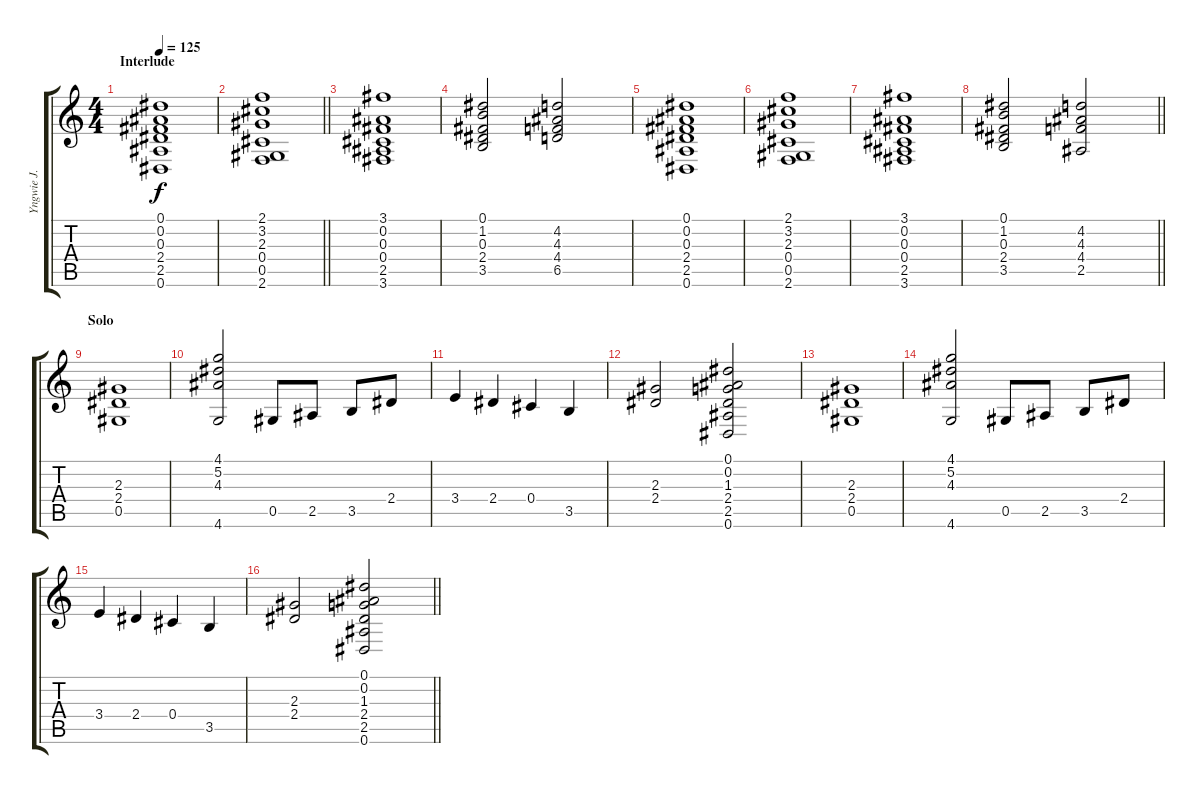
\track ("Yngwie J. Malmsteen" "Yngwie J. ") {instrument overdrivenguitar}
\staff {score tabs}
\tuning (Eb4 Bb3 Gb3 Db3 Ab2 Eb2) {hide}
\ts (4 4)
\section ("" "Interlude")
\tempo 125
\clef g2
\ks c
(0.1 0.2 0.3 2.4 2.5 0.6).1{dy f} |
\barLineRight lightlight
(2.1 3.2 2.3 0.4 0.5 2.6).1 |
(3.1 0.2 0.3 0.4 2.5 3.6).1 |
(0.1 1.2 0.3 2.4 3.5).2 (4.2 4.3 4.4 6.5).2 |
(0.1 0.2 0.3 2.4 2.5 0.6).1 |
(2.1 3.2 2.3 0.4 0.5 2.6).1 |
(3.1 0.2 0.3 0.4 2.5 3.6).1 |
\barLineRight lightlight
(0.1 1.2 0.3 2.4 3.5).2 (4.2 4.3 4.4 2.5).2 |
\section ("" "Solo")
(2.3 2.4 0.5).1 |
(4.1 5.2 4.3 4.6).2 0.5.8 2.5.8 3.5.8 2.4.8 |
3.4.4 2.4.4 0.4.4 3.5.4 |
(2.3 2.4).2 (0.1 0.2 1.3 2.4 2.5 0.6).2 |
(2.3 2.4 0.5).1 |
(4.1 5.2 4.3 4.6).2 0.5.8 2.5.8 3.5.8 2.4.8 |
3.4.4 2.4.4 0.4.4 3.5.4 |
\barLineRight lightlight
(2.3 2.4).2 (0.1 0.2 1.3 2.4 2.5 0.6).2
